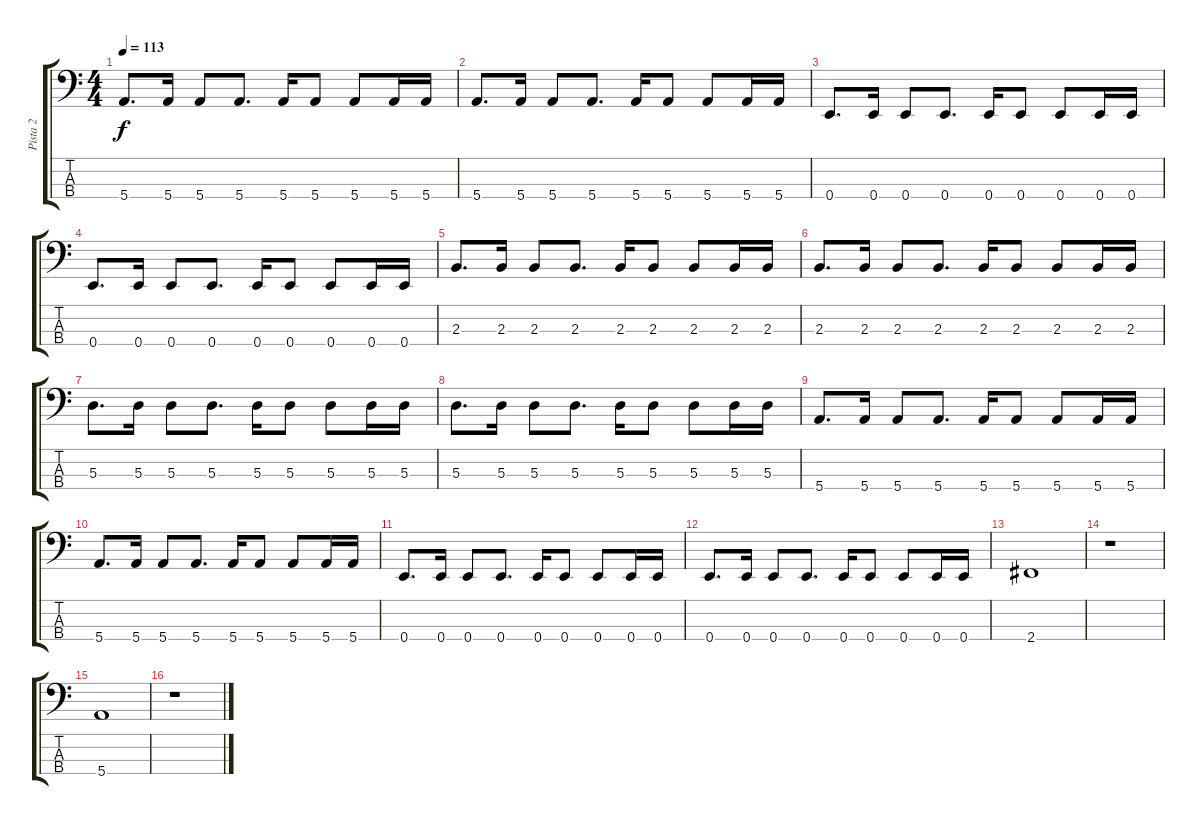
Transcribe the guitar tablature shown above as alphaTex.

\track ("Pista 2" "Pista 2") {instrument electricbassfinger}
\staff {score tabs}
\tuning (G2 D2 A1 E1) {hide}
\ts (4 4)
\tempo 113
\clef f4
\ks c
5.4.8{d dy f} 5.4.16 5.4.8 5.4.8{d} 5.4.16 5.4.8 5.4.8 5.4.16 5.4.16 |
5.4.8{d} 5.4.16 5.4.8 5.4.8{d} 5.4.16 5.4.8 5.4.8 5.4.16 5.4.16 |
0.4.8{d} 0.4.16 0.4.8 0.4.8{d} 0.4.16 0.4.8 0.4.8 0.4.16 0.4.16 |
0.4.8{d} 0.4.16 0.4.8 0.4.8{d} 0.4.16 0.4.8 0.4.8 0.4.16 0.4.16 |
2.3.8{d} 2.3.16 2.3.8 2.3.8{d} 2.3.16 2.3.8 2.3.8 2.3.16 2.3.16 |
2.3.8{d} 2.3.16 2.3.8 2.3.8{d} 2.3.16 2.3.8 2.3.8 2.3.16 2.3.16 |
5.3.8{d} 5.3.16 5.3.8 5.3.8{d} 5.3.16 5.3.8 5.3.8 5.3.16 5.3.16 |
5.3.8{d} 5.3.16 5.3.8 5.3.8{d} 5.3.16 5.3.8 5.3.8 5.3.16 5.3.16 |
5.4.8{d} 5.4.16 5.4.8 5.4.8{d} 5.4.16 5.4.8 5.4.8 5.4.16 5.4.16 |
5.4.8{d} 5.4.16 5.4.8 5.4.8{d} 5.4.16 5.4.8 5.4.8 5.4.16 5.4.16 |
0.4.8{d} 0.4.16 0.4.8 0.4.8{d} 0.4.16 0.4.8 0.4.8 0.4.16 0.4.16 |
0.4.8{d} 0.4.16 0.4.8 0.4.8{d} 0.4.16 0.4.8 0.4.8 0.4.16 0.4.16 |
2.4.1 |
r.1 |
5.4.1 |
r.1
